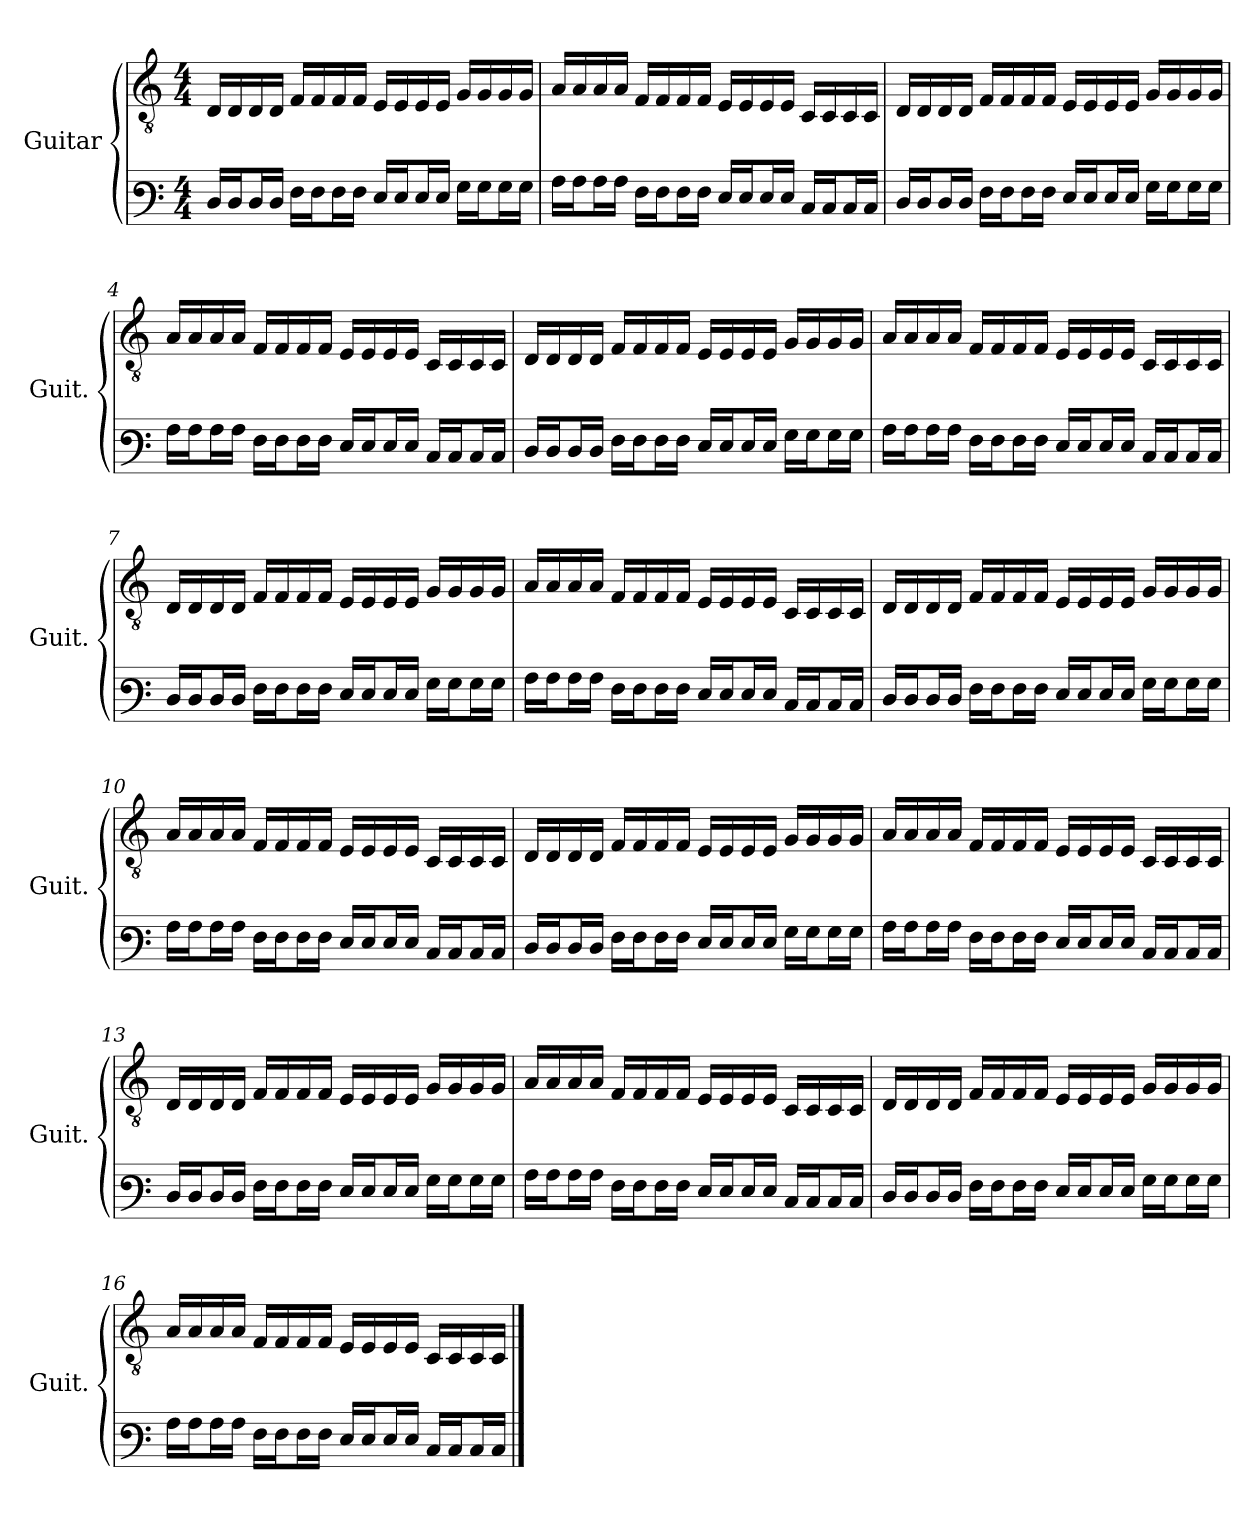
**kern	**kern
*part1	*part1
*staff2	*staff1
*I"Guitar	*
*I'Guit.	*
*stria6	*
*	*clefGv2
*k[]	*k[]
*M4/4	*M4/4
*MM60	*MM60
=1	=1
16DLL	16D/LL
16DJ	16D/
16DL	16D/
16DJJ	16D/JJ
16FLL	16F/LL
16FJ	16F/
16FL	16F/
16FJJ	16F/JJ
16ELL	16E/LL
16EJ	16E/
16EL	16E/
16EJJ	16E/JJ
16GLL	16G/LL
16GJ	16G/
16GL	16G/
16GJJ	16G/JJ
!!LO:LB:g=z
=2	=2
16ALL	16A/LL
16AJ	16A/
16AL	16A/
16AJJ	16A/JJ
16FLL	16F/LL
16FJ	16F/
16FL	16F/
16FJJ	16F/JJ
16ELL	16E/LL
16EJ	16E/
16EL	16E/
16EJJ	16E/JJ
16CLL	16C/LL
16CJ	16C/
16CL	16C/
16CJJ	16C/JJ
=3	=3
*	*MM80
16DLL	16D/LL
16DJ	16D/
16DL	16D/
16DJJ	16D/JJ
16FLL	16F/LL
16FJ	16F/
16FL	16F/
16FJJ	16F/JJ
16ELL	16E/LL
16EJ	16E/
16EL	16E/
16EJJ	16E/JJ
16GLL	16G/LL
16GJ	16G/
16GL	16G/
16GJJ	16G/JJ
=4	=4
16ALL	16A/LL
16AJ	16A/
16AL	16A/
16AJJ	16A/JJ
16FLL	16F/LL
16FJ	16F/
16FL	16F/
16FJJ	16F/JJ
16ELL	16E/LL
16EJ	16E/
16EL	16E/
16EJJ	16E/JJ
16CLL	16C/LL
16CJ	16C/
16CL	16C/
16CJJ	16C/JJ
!!LO:LB:g=z
=5	=5
*	*MM120
16DLL	16D/LL
16DJ	16D/
16DL	16D/
16DJJ	16D/JJ
16FLL	16F/LL
16FJ	16F/
16FL	16F/
16FJJ	16F/JJ
16ELL	16E/LL
16EJ	16E/
16EL	16E/
16EJJ	16E/JJ
16GLL	16G/LL
16GJ	16G/
16GL	16G/
16GJJ	16G/JJ
=6	=6
16ALL	16A/LL
16AJ	16A/
16AL	16A/
16AJJ	16A/JJ
16FLL	16F/LL
16FJ	16F/
16FL	16F/
16FJJ	16F/JJ
16ELL	16E/LL
16EJ	16E/
16EL	16E/
16EJJ	16E/JJ
16CLL	16C/LL
16CJ	16C/
16CL	16C/
16CJJ	16C/JJ
=7	=7
*	*MM140
16DLL	16D/LL
16DJ	16D/
16DL	16D/
16DJJ	16D/JJ
16FLL	16F/LL
16FJ	16F/
16FL	16F/
16FJJ	16F/JJ
16ELL	16E/LL
16EJ	16E/
16EL	16E/
16EJJ	16E/JJ
16GLL	16G/LL
16GJ	16G/
16GL	16G/
16GJJ	16G/JJ
!!LO:LB:g=z
=8	=8
16ALL	16A/LL
16AJ	16A/
16AL	16A/
16AJJ	16A/JJ
16FLL	16F/LL
16FJ	16F/
16FL	16F/
16FJJ	16F/JJ
16ELL	16E/LL
16EJ	16E/
16EL	16E/
16EJJ	16E/JJ
16CLL	16C/LL
16CJ	16C/
16CL	16C/
16CJJ	16C/JJ
=9	=9
*	*MM160
16DLL	16D/LL
16DJ	16D/
16DL	16D/
16DJJ	16D/JJ
16FLL	16F/LL
16FJ	16F/
16FL	16F/
16FJJ	16F/JJ
16ELL	16E/LL
16EJ	16E/
16EL	16E/
16EJJ	16E/JJ
16GLL	16G/LL
16GJ	16G/
16GL	16G/
16GJJ	16G/JJ
=10	=10
16ALL	16A/LL
16AJ	16A/
16AL	16A/
16AJJ	16A/JJ
16FLL	16F/LL
16FJ	16F/
16FL	16F/
16FJJ	16F/JJ
16ELL	16E/LL
16EJ	16E/
16EL	16E/
16EJJ	16E/JJ
16CLL	16C/LL
16CJ	16C/
16CL	16C/
16CJJ	16C/JJ
!!LO:LB:g=z
=11	=11
16DLL	16D/LL
16DJ	16D/
16DL	16D/
16DJJ	16D/JJ
16FLL	16F/LL
16FJ	16F/
16FL	16F/
16FJJ	16F/JJ
16ELL	16E/LL
16EJ	16E/
16EL	16E/
16EJJ	16E/JJ
16GLL	16G/LL
16GJ	16G/
16GL	16G/
16GJJ	16G/JJ
=12	=12
16ALL	16A/LL
16AJ	16A/
16AL	16A/
16AJJ	16A/JJ
16FLL	16F/LL
16FJ	16F/
16FL	16F/
16FJJ	16F/JJ
16ELL	16E/LL
16EJ	16E/
16EL	16E/
16EJJ	16E/JJ
16CLL	16C/LL
16CJ	16C/
16CL	16C/
16CJJ	16C/JJ
=13	=13
16DLL	16D/LL
16DJ	16D/
16DL	16D/
16DJJ	16D/JJ
16FLL	16F/LL
16FJ	16F/
16FL	16F/
16FJJ	16F/JJ
16ELL	16E/LL
16EJ	16E/
16EL	16E/
16EJJ	16E/JJ
16GLL	16G/LL
16GJ	16G/
16GL	16G/
16GJJ	16G/JJ
!!LO:PB:g=z
=14	=14
16ALL	16A/LL
16AJ	16A/
16AL	16A/
16AJJ	16A/JJ
16FLL	16F/LL
16FJ	16F/
16FL	16F/
16FJJ	16F/JJ
16ELL	16E/LL
16EJ	16E/
16EL	16E/
16EJJ	16E/JJ
16CLL	16C/LL
16CJ	16C/
16CL	16C/
16CJJ	16C/JJ
=15	=15
16DLL	16D/LL
16DJ	16D/
16DL	16D/
16DJJ	16D/JJ
16FLL	16F/LL
16FJ	16F/
16FL	16F/
16FJJ	16F/JJ
16ELL	16E/LL
16EJ	16E/
16EL	16E/
16EJJ	16E/JJ
16GLL	16G/LL
16GJ	16G/
16GL	16G/
16GJJ	16G/JJ
=16	=16
16ALL	16A/LL
16AJ	16A/
16AL	16A/
16AJJ	16A/JJ
16FLL	16F/LL
16FJ	16F/
16FL	16F/
16FJJ	16F/JJ
16ELL	16E/LL
16EJ	16E/
16EL	16E/
16EJJ	16E/JJ
16CLL	16C/LL
16CJ	16C/
16CL	16C/
16CJJ	16C/JJ
==	==
*-	*-
